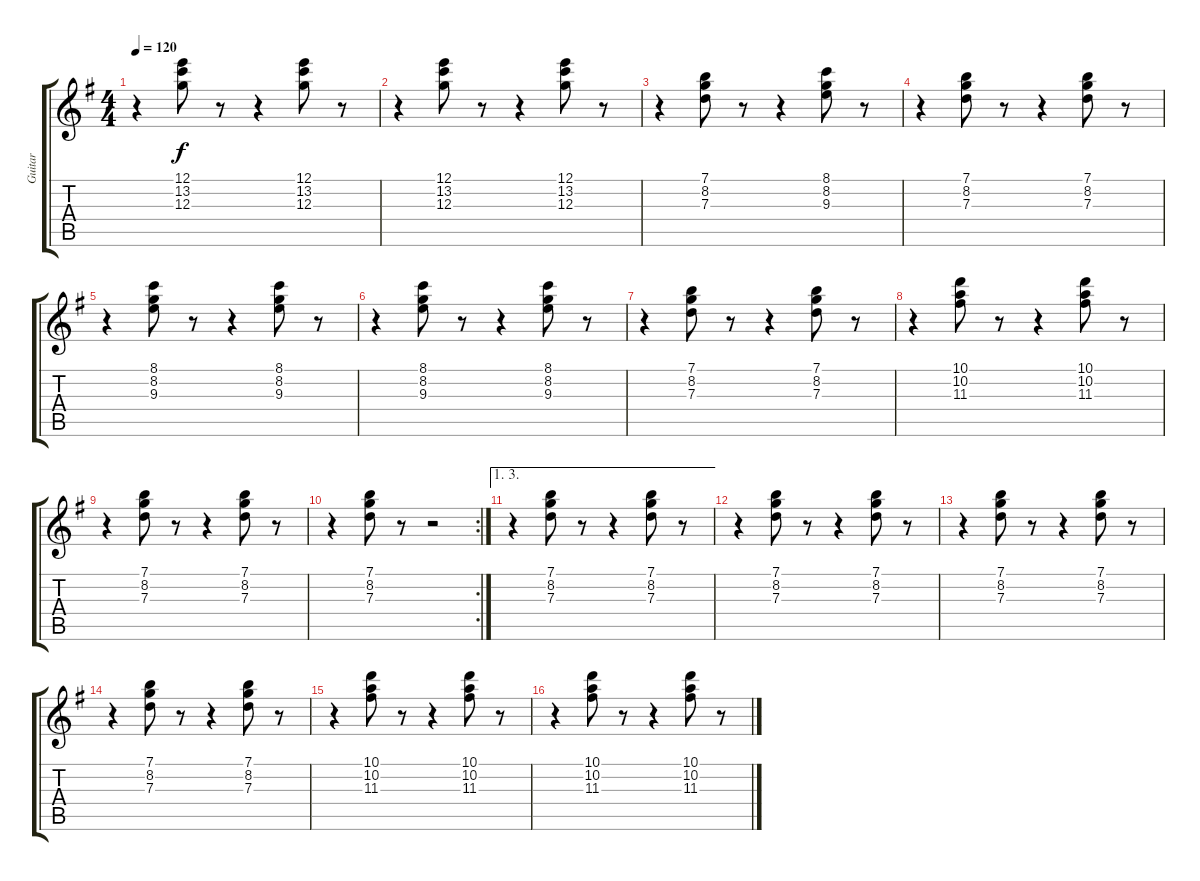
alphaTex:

\track ("Guitar " "Guitar ") {instrument electricguitarjazz}
\staff {score tabs}
\tuning (E4 B3 G3 D3 A2 E2) {hide}
\ts (4 4)
\tempo 120
\clef g2
\ks g
r.4{dy f} (12.1 13.2 12.3).8 r.8 r.4 (12.1 13.2 12.3).8 r.8 |
r.4 (12.1 13.2 12.3).8 r.8 r.4 (12.1 13.2 12.3).8 r.8 |
r.4 (7.1 8.2 7.3).8 r.8 r.4 (8.1 8.2 9.3).8 r.8 |
r.4 (7.1 8.2 7.3).8 r.8 r.4 (7.1 8.2 7.3).8 r.8 |
r.4 (8.1 8.2 9.3).8 r.8 r.4 (8.1 8.2 9.3).8 r.8 |
r.4 (8.1 8.2 9.3).8 r.8 r.4 (8.1 8.2 9.3).8 r.8 |
r.4 (7.1 8.2 7.3).8 r.8 r.4 (7.1 8.2 7.3).8 r.8 |
r.4 (10.1 10.2 11.3).8 r.8 r.4 (10.1 10.2 11.3).8 r.8 |
r.4 (7.1 8.2 7.3).8 r.8 r.4 (7.1 8.2 7.3).8 r.8 |
\rc 2
r.4 (7.1 8.2 7.3).8 r.8 r.2 |
\ae (1 3)
r.4 (7.1 8.2 7.3).8 r.8 r.4 (7.1 8.2 7.3).8 r.8 |
r.4 (7.1 8.2 7.3).8 r.8 r.4 (7.1 8.2 7.3).8 r.8 |
r.4 (7.1 8.2 7.3).8 r.8 r.4 (7.1 8.2 7.3).8 r.8 |
r.4 (7.1 8.2 7.3).8 r.8 r.4 (7.1 8.2 7.3).8 r.8 |
r.4 (10.1 10.2 11.3).8 r.8 r.4 (10.1 10.2 11.3).8 r.8 |
r.4 (10.1 10.2 11.3).8 r.8 r.4 (10.1 10.2 11.3).8 r.8
